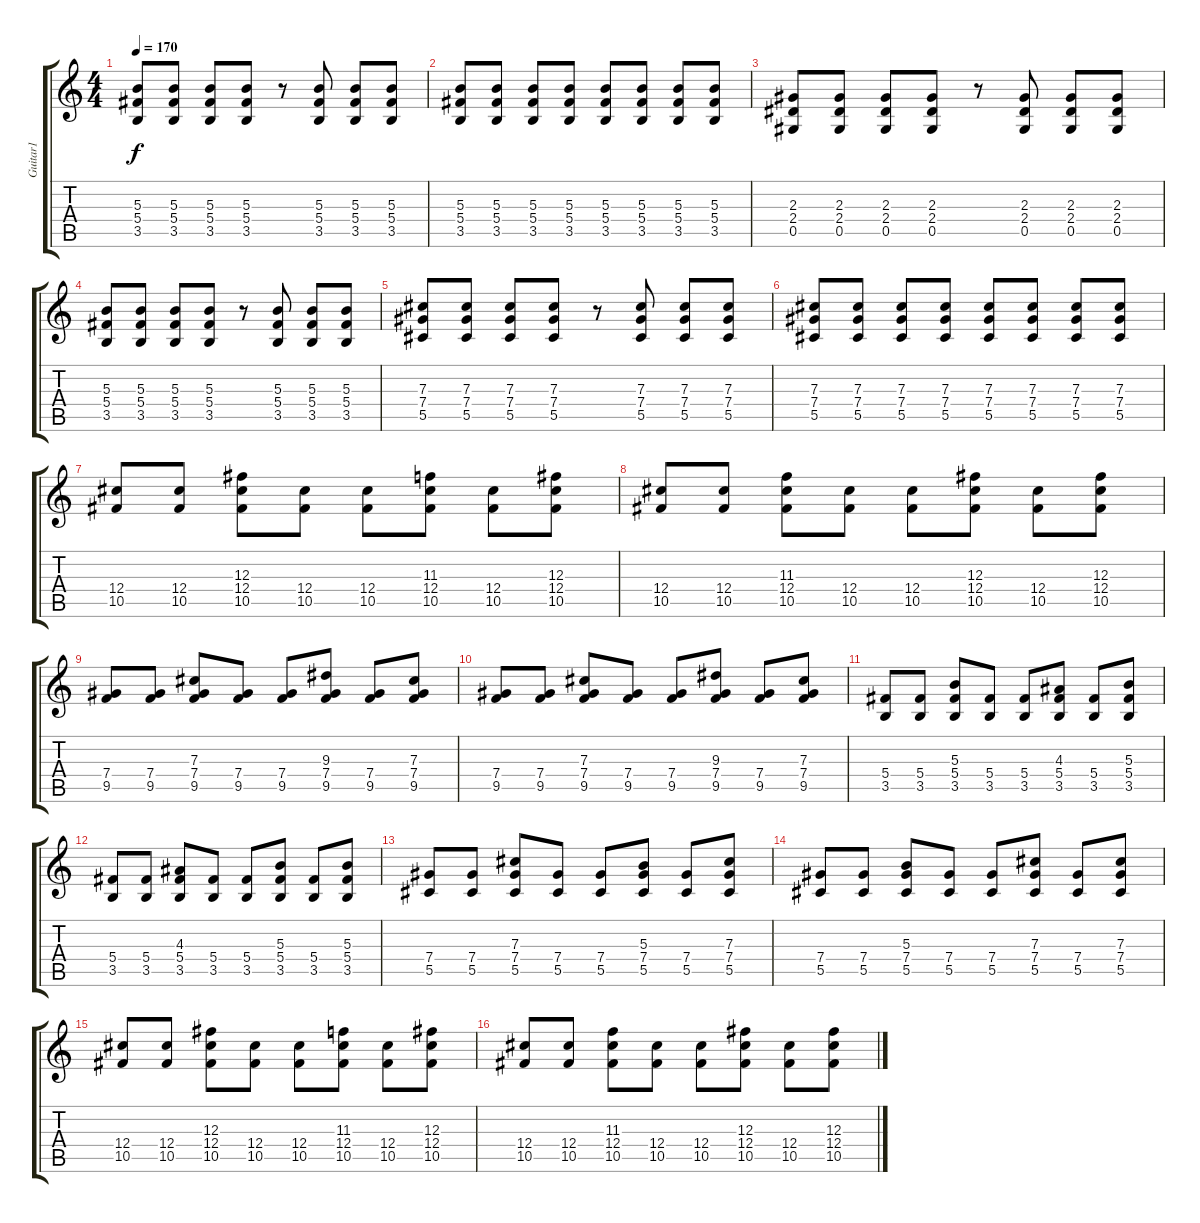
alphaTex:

\track ("Guitar1" "Guitar1") {instrument distortionguitar}
\staff {score tabs}
\tuning (Eb4 Bb3 Gb3 Db3 Ab2 Eb2) {hide}
\ts (4 4)
\tempo 170
\clef g2
\ks c
(5.3 5.4 3.5).8{dy f} (5.3 5.4 3.5).8 (5.3 5.4 3.5).8 (5.3 5.4 3.5).8 r.8 (5.3 5.4 3.5).8 (5.3 5.4 3.5).8 (5.3 5.4 3.5).8 |
(5.3 5.4 3.5).8 (5.3 5.4 3.5).8 (5.3 5.4 3.5).8 (5.3 5.4 3.5).8 (5.3 5.4 3.5).8 (5.3 5.4 3.5).8 (5.3 5.4 3.5).8 (5.3 5.4 3.5).8 |
(2.3 2.4 0.5).8 (2.3 2.4 0.5).8 (2.3 2.4 0.5).8 (2.3 2.4 0.5).8 r.8 (2.3 2.4 0.5).8 (2.3 2.4 0.5).8 (2.3 2.4 0.5).8 |
(5.3 5.4 3.5).8 (5.3 5.4 3.5).8 (5.3 5.4 3.5).8 (5.3 5.4 3.5).8 r.8 (5.3 5.4 3.5).8 (5.3 5.4 3.5).8 (5.3 5.4 3.5).8 |
(7.3 7.4 5.5).8 (7.3 7.4 5.5).8 (7.3 7.4 5.5).8 (7.3 7.4 5.5).8 r.8 (7.3 7.4 5.5).8 (7.3 7.4 5.5).8 (7.3 7.4 5.5).8 |
(7.3 7.4 5.5).8 (7.3 7.4 5.5).8 (7.3 7.4 5.5).8 (7.3 7.4 5.5).8 (7.3 7.4 5.5).8 (7.3 7.4 5.5).8 (7.3 7.4 5.5).8 (7.3 7.4 5.5).8 |
(12.4 10.5).8 (12.4 10.5).8 (12.3 12.4 10.5).8 (12.4 10.5).8 (12.4 10.5).8 (11.3 12.4 10.5).8 (12.4 10.5).8 (12.3 12.4 10.5).8 |
(12.4 10.5).8 (12.4 10.5).8 (11.3 12.4 10.5).8 (12.4 10.5).8 (12.4 10.5).8 (12.3 12.4 10.5).8 (12.4 10.5).8 (12.3 12.4 10.5).8 |
(7.4 9.5).8 (7.4 9.5).8 (7.3 7.4 9.5).8 (7.4 9.5).8 (7.4 9.5).8 (9.3 7.4 9.5).8 (7.4 9.5).8 (7.3 7.4 9.5).8 |
(7.4 9.5).8 (7.4 9.5).8 (7.3 7.4 9.5).8 (7.4 9.5).8 (7.4 9.5).8 (9.3 7.4 9.5).8 (7.4 9.5).8 (7.3 7.4 9.5).8 |
(5.4 3.5).8 (5.4 3.5).8 (5.3 5.4 3.5).8 (5.4 3.5).8 (5.4 3.5).8 (4.3 5.4 3.5).8 (5.4 3.5).8 (5.3 5.4 3.5).8 |
(5.4 3.5).8 (5.4 3.5).8 (4.3 5.4 3.5).8 (5.4 3.5).8 (5.4 3.5).8 (5.3 5.4 3.5).8 (5.4 3.5).8 (5.3 5.4 3.5).8 |
(7.4 5.5).8 (7.4 5.5).8 (7.3 7.4 5.5).8 (7.4 5.5).8 (7.4 5.5).8 (5.3 7.4 5.5).8 (7.4 5.5).8 (7.3 7.4 5.5).8 |
(7.4 5.5).8 (7.4 5.5).8 (5.3 7.4 5.5).8 (7.4 5.5).8 (7.4 5.5).8 (7.3 7.4 5.5).8 (7.4 5.5).8 (7.3 7.4 5.5).8 |
(12.4 10.5).8 (12.4 10.5).8 (12.3 12.4 10.5).8 (12.4 10.5).8 (12.4 10.5).8 (11.3 12.4 10.5).8 (12.4 10.5).8 (12.3 12.4 10.5).8 |
(12.4 10.5).8 (12.4 10.5).8 (11.3 12.4 10.5).8 (12.4 10.5).8 (12.4 10.5).8 (12.3 12.4 10.5).8 (12.4 10.5).8 (12.3 12.4 10.5).8
